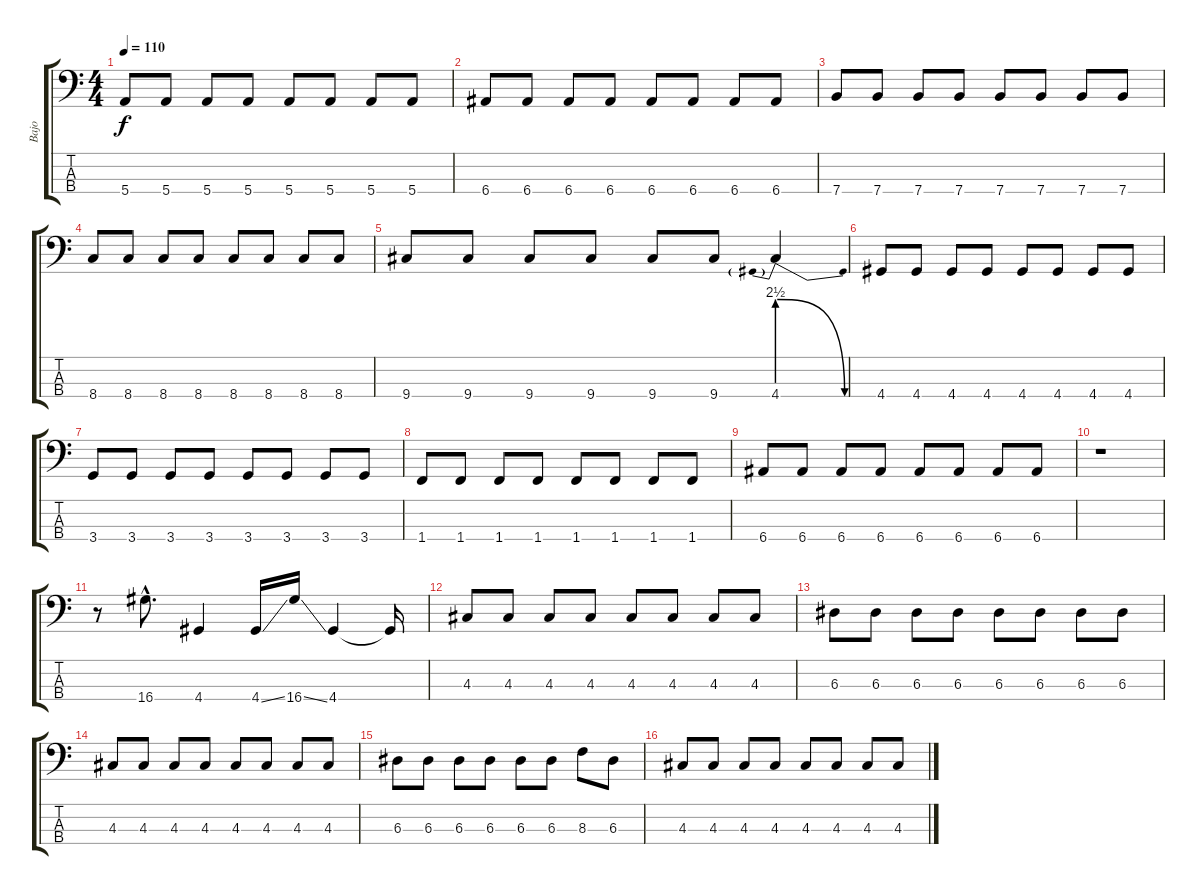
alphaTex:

\track ("Bajo" "Bajo") {instrument electricbassfinger}
\staff {score tabs}
\tuning (G2 D2 A1 E1) {hide}
\ts (4 4)
\tempo 110
\clef f4
\ks c
5.4.8{dy f} 5.4.8 5.4.8 5.4.8 5.4.8 5.4.8 5.4.8 5.4.8 |
6.4.8 6.4.8 6.4.8 6.4.8 6.4.8 6.4.8 6.4.8 6.4.8 |
7.4.8 7.4.8 7.4.8 7.4.8 7.4.8 7.4.8 7.4.8 7.4.8 |
8.4.8 8.4.8 8.4.8 8.4.8 8.4.8 8.4.8 8.4.8 8.4.8 |
9.4.8 9.4.8 9.4.8 9.4.8 9.4.8 9.4.8 4.4{be (prebendrelease 0 10 60 0)}.4 |
4.4.8 4.4.8 4.4.8 4.4.8 4.4.8 4.4.8 4.4.8 4.4.8 |
3.4.8 3.4.8 3.4.8 3.4.8 3.4.8 3.4.8 3.4.8 3.4.8 |
1.4.8 1.4.8 1.4.8 1.4.8 1.4.8 1.4.8 1.4.8 1.4.8 |
6.4.8 6.4.8 6.4.8 6.4.8 6.4.8 6.4.8 6.4.8 6.4.8 |
r.1 |
r.8 16.4{hac}.8{d} 4.4.4 4.4{ss}.16 16.4{ss}.16 4.4.4 4.4{t}.16 |
4.3.8 4.3.8 4.3.8 4.3.8 4.3.8 4.3.8 4.3.8 4.3.8 |
6.3.8 6.3.8 6.3.8 6.3.8 6.3.8 6.3.8 6.3.8 6.3.8 |
4.3.8 4.3.8 4.3.8 4.3.8 4.3.8 4.3.8 4.3.8 4.3.8 |
6.3.8 6.3.8 6.3.8 6.3.8 6.3.8 6.3.8 8.3.8 6.3.8 |
4.3.8 4.3.8 4.3.8 4.3.8 4.3.8 4.3.8 4.3.8 4.3.8
